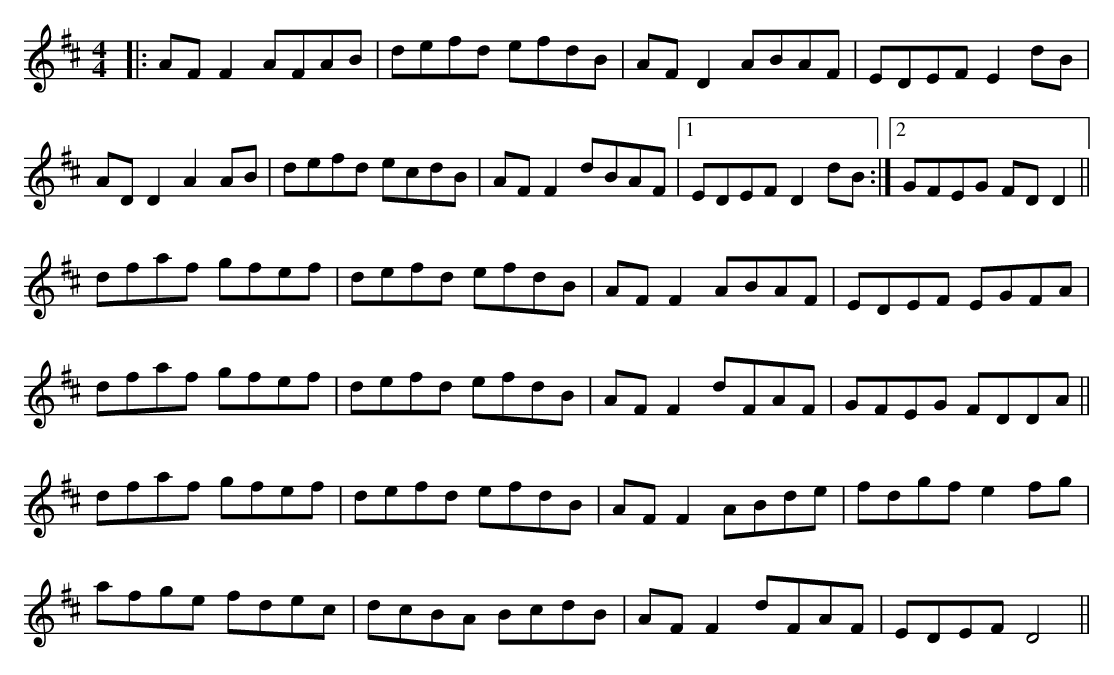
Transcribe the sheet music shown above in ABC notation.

X:1
M:4/4
K:D
|:AF F2 AFAB|defd efdB|AF D2 ABAF|EDEF E2 dB|
AD D2 A2AB|defd ecdB|AF F2 dBAF|1 EDEF D2dB:|2 GFEG FDD2||
dfaf gfef|defd efdB|AF F2 ABAF|EDEF EGFA|
dfaf gfef|defd efdB|AF F2 dFAF|GFEG FDDA||
dfaf gfef|defd efdB|AF F2 ABde|fdgf e2fg|
afge fdec|dcBA BcdB|AF F2 dFAF|EDEF D4||
